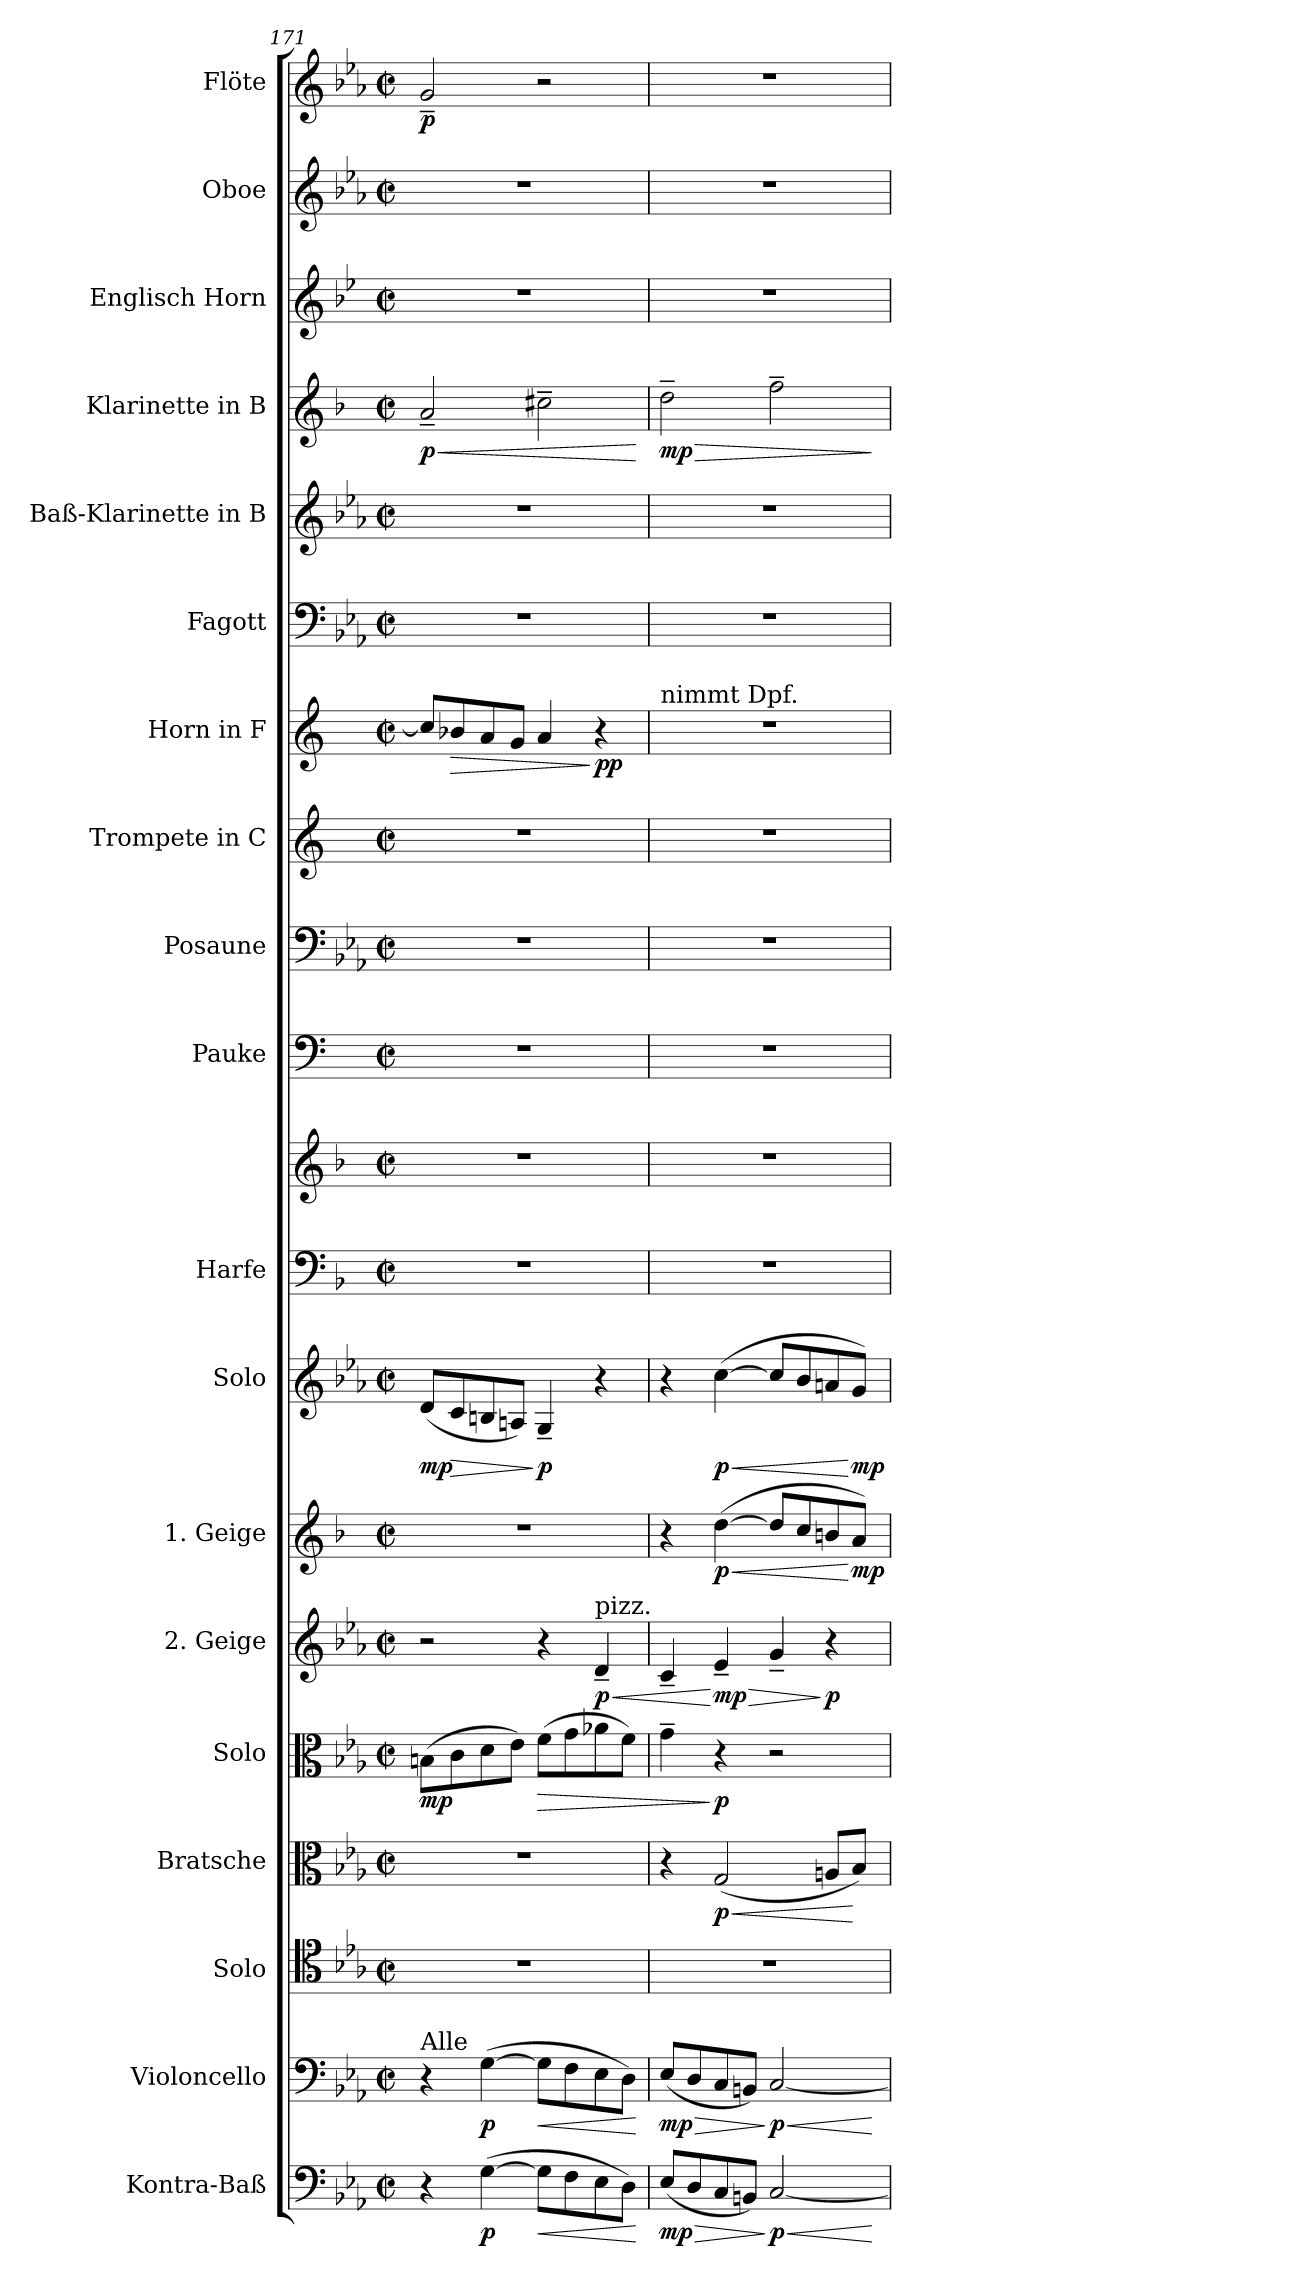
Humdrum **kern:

**kern	**dynam	**kern	**dynam	**kern	**kern	**dynam	**kern	**dynam	**kern	**dynam	**kern	**dynam	**kern	**dynam	**kern	**kern	**kern	**kern	**kern	**kern	**dynam	**kern	**kern	**kern	**dynam	**kern	**kern	**kern	**dynam
*part19	*part19	*part18	*part18	*part17	*part16	*part16	*part15	*part15	*part14	*part14	*part13	*part13	*part12	*part12	*part11	*part11	*part10	*part9	*part8	*part7	*part7	*part6	*part5	*part4	*part4	*part3	*part2	*part1	*part1
*staff20	*staff20	*staff19	*staff19	*staff18	*staff17	*staff17	*staff16	*staff16	*staff15	*staff15	*staff14	*staff14	*staff13	*staff13	*staff12	*staff11	*staff10	*staff9	*staff8	*staff7	*staff7	*staff6	*staff5	*staff4	*staff4	*staff3	*staff2	*staff1	*staff1
*I"Kontra-Baß	*	*I"Violoncello	*	*I"Solo	*I"Bratsche	*	*I"Solo	*	*I"2. Geige	*	*I"1. Geige	*	*I"Solo	*	*I"Harfe	*	*I"Pauke	*I"Posaune	*I"Trompete in C	*I"Horn in F	*	*I"Fagott	*I"Baß-Klarinette in B	*I"Klarinette in B	*	*I"Englisch Horn	*I"Oboe	*I"Flöte	*
*	*	*I'Vlc.	*	*I'Solo	*I'Br.	*	*I'Solo	*	*I'2. Gg	*	*I'1. Gg.	*	*I'Solo	*	*I'Hrf.	*	*I'Pk.	*I'Pos.	*I'Trp.	*I'Hr. F	*	*I'Fg.	*	*I'Kl. B	*	*I'E. H.	*I'Ob.	*I'Fl.	*
!!LO:PB:g=z
*clefF4	*	*clefF4	*	*clefC4	*clefC3	*	*clefC3	*	*clefG2	*	*clefG2	*	*clefG2	*	*clefF4	*clefG2	*clefF4	*clefF4	*clefG2	*clefG2	*	*clefF4	*clefG2	*clefG2	*	*clefG2	*clefG2	*clefG2	*
*ITrd7c12	*	*	*	*	*	*	*	*	*	*	*ITrd1c2	*	*	*	*ITrd1c2	*ITrd1c2	*	*	*	*ITrd4c7	*	*	*ITrd8c14	*ITrd1c2	*	*ITrd4c7	*	*	*
*k[b-e-a-]	*	*k[b-e-a-]	*	*k[b-e-a-]	*k[b-e-a-]	*	*k[b-e-a-]	*	*k[b-e-a-]	*	*k[b-e-a-]	*	*k[b-e-a-]	*	*k[b-e-a-]	*k[b-e-a-]	*k[]	*k[b-e-a-]	*k[]	*k[b-]	*	*k[b-e-a-]	*k[b-e-a-]	*k[b-e-a-]	*	*k[b-e-a-]	*k[b-e-a-]	*k[b-e-a-]	*
*M2/2	*	*M2/2	*	*M2/2	*M2/2	*	*M2/2	*	*M2/2	*	*M2/2	*	*M2/2	*	*M2/2	*M2/2	*M2/2	*M2/2	*M2/2	*M2/2	*	*M2/2	*M2/2	*M2/2	*	*M2/2	*M2/2	*M2/2	*
*met(c|)	*	*met(c|)	*	*met(c|)	*met(c|)	*	*met(c|)	*	*met(c|)	*	*met(c|)	*	*met(c|)	*	*met(c|)	*met(c|)	*met(c|)	*met(c|)	*met(c|)	*met(c|)	*	*met(c|)	*met(c|)	*met(c|)	*	*met(c|)	*met(c|)	*met(c|)	*
=171	=171	=171	=171	=171	=171	=171	=171	=171	=171	=171	=171	=171	=171	=171	=171	=171	=171	=171	=171	=171	=171	=171	=171	=171	=171	=171	=171	=171	=171
!	!	!LO:TX:a:t=Alle	!	!	!	!	!	!	!	!	!	!	!	!	!	!	!	!	!	!	!	!	!	!	!	!	!	!	!
!	!	!	!	!	!	!	!	!LO:DY:b	!	!	!	!	!	!LO:DY:b	!	!	!	!	!	!	!	!	!	!	!LO:HP:b	!	!	!	!
!	!	!	!	!	!	!	!	!	!	!	!	!	!	!	!	!	!	!	!	!	!	!	!	!	!LO:DY:n=1:b	!	!	!	!LO:DY:b
4r	.	4r	.	1r	1r	.	(>8Bn\L	mp	2r	.	1r	.	(<8d/L	mp	1r	1r	1r	1r	1r	8f/L]	.	1r	1r	2g~/	< p	1r	1r	2g~/	p
!	!	!	!	!	!	!	!	!	!	!	!	!	!	!LO:HP:b	!	!	!	!	!	!	!LO:HP:b	!	!	!	!	!	!	!	!
.	.	.	.	.	.	.	8c\	.	.	.	.	.	8c/	>	.	.	.	.	.	8e-X/	>	.	.	.	.	.	.	.	.
!	!LO:DY:b	!	!LO:DY:b	!	!	!	!	!	!	!	!	!	!	!	!	!	!	!	!	!	!	!	!	!	!	!	!	!	!
(>[4GG\	p	(>[4G\	p	.	.	.	8d\	.	.	.	.	.	8Bn/	.	.	.	.	.	.	8d/	.	.	.	.	.	.	.	.	.
.	.	.	.	.	.	.	8e-\J)	.	.	.	.	.	8An/J)	.	.	.	.	.	.	8c/J	.	.	.	.	.	.	.	.	.
!	!LO:HP:b	!	!LO:HP:b	!	!	!	!	!LO:HP:b	!	!	!	!	!	!LO:DY:n=1:b	!	!	!	!	!	!	!	!	!	!	!	!	!	!	!
8GG\L]	<	8G\L]	<	.	.	.	(>8f\L	>	4r	.	.	.	4G~/	] p	.	.	.	.	.	4d/	.	.	.	2bn~\	.	.	.	2r	.
8FF\	.	8F\	.	.	.	.	8g\	.	.	.	.	.	.	.	.	.	.	.	.	.	.	.	.	.	.	.	.	.	.
!	!	!	!	!	!	!	!	!	!LO:TX:a:t=pizz.	!	!	!	!	!	!	!	!	!	!	!	!	!	!	!	!	!	!	!	!
!	!	!	!	!	!	!	!	!	!	!LO:HP:b	!	!	!	!	!	!	!	!	!	!	!	!	!	!	!	!	!	!	!
!	!	!	!	!	!	!	!	!	!	!LO:DY:n=1:b	!	!	!	!	!	!	!	!	!	!	!LO:DY:n=1:b	!	!	!	!	!	!	!	!
8EE-\	.	8E-\	.	.	.	.	8a-X\	.	4d~/	< p	.	.	4r	.	.	.	.	.	.	4r	] pp	.	.	.	.	.	.	.	.
8DD\J)	.	8D\J)	.	.	.	.	8f\J)	.	.	.	.	.	.	.	.	.	.	.	.	.	.	.	.	.	.	.	.	.	.
.	[	.	[	.	.	.	.	.	.	.	.	.	.	.	.	.	.	.	.	.	.	.	.	.	[	.	.	.	.
=172	=172	=172	=172	=172	=172	=172	=172	=172	=172	=172	=172	=172	=172	=172	=172	=172	=172	=172	=172	=172	=172	=172	=172	=172	=172	=172	=172	=172	=172
!	!	!	!	!	!	!	!	!	!	!	!	!	!	!	!	!	!	!	!	!LO:TX:a:t=nimmt Dpf.	!	!	!	!	!	!	!	!	!
!	!LO:HP:b	!	!LO:HP:b	!	!	!	!	!	!	!	!	!	!	!	!	!	!	!	!	!	!	!	!	!	!LO:HP:b	!	!	!	!
!	!LO:DY:n=1:b	!	!LO:DY:n=1:b	!	!	!	!	!	!	!	!	!	!	!	!	!	!	!	!	!	!	!	!	!	!LO:DY:n=1:b	!	!	!	!
(<8EE-/L	> mp	(<8E-/L	> mp	1r	4r	.	4g~\	.	4c~/	.	4r	.	4r	.	1r	1r	1r	1r	1r	1r	.	1r	1r	2cc~\	> mp	1r	1r	1r	.
8DD/	.	8D/	.	.	.	.	.	.	.	.	.	.	.	.	.	.	.	.	.	.	.	.	.	.	.	.	.	.	.
!	!	!	!	!	!	!LO:HP:b	!	!	!	!LO:HP:n=1:b	!	!LO:HP:b	!	!LO:HP:b	!	!	!	!	!	!	!	!	!	!	!	!	!	!	!
!	!	!	!	!	!	!LO:DY:n=1:b	!	!LO:DY:n=1:b	!	!LO:DY:n=1:b	!	!LO:DY:n=1:b	!	!LO:DY:n=1:b	!	!	!	!	!	!	!	!	!	!	!	!	!	!	!
8CC/	.	8C/	.	.	(<2G/	< p	4r	] p	4e-~/	[ > mp	(>[4cc\	< p	(>[4cc\	< p	.	.	.	.	.	.	.	.	.	.	.	.	.	.	.
8BBBn/J)	.	8BBn/J)	.	.	.	.	.	.	.	.	.	.	.	.	.	.	.	.	.	.	.	.	.	.	.	.	.	.	.
!	!LO:HP:n=1:b	!	!LO:HP:n=1:b	!	!	!	!	!	!	!	!	!	!	!	!	!	!	!	!	!	!	!	!	!	!	!	!	!	!
!	!LO:DY:n=2:b	!	!LO:DY:n=2:b	!	!	!	!	!	!	!	!	!	!	!	!	!	!	!	!	!	!	!	!	!	!	!	!	!	!
[2CC/	] < p	[2C/	] < p	.	.	.	2r	.	4g~/	.	8cc/L]	.	8cc/L]	.	.	.	.	.	.	.	.	.	.	2ee-~\	.	.	.	.	.
.	.	.	.	.	.	.	.	.	.	.	8b-/	.	8b-/	.	.	.	.	.	.	.	.	.	.	.	.	.	.	.	.
!	!	!	!	!	!	!	!	!	!	!LO:DY:n=2:b	!	!	!	!	!	!	!	!	!	!	!	!	!	!	!	!	!	!	!
.	.	.	.	.	8An/L	.	.	.	4r	] p	8an/	.	8an/	.	.	.	.	.	.	.	.	.	.	.	.	.	.	.	.
!	!	!	!	!	!	!	!	!	!	!	!	!LO:DY:n=2:b	!	!LO:DY:n=2:b	!	!	!	!	!	!	!	!	!	!	!	!	!	!	!
.	.	.	.	.	8B-/J)	[	.	.	.	.	8g/J)	[ mp	8g/J)	[ mp	.	.	.	.	.	.	.	.	.	.	.	.	.	.	.
.	[	.	[	.	.	.	.	.	.	.	.	.	.	.	.	.	.	.	.	.	.	.	.	.	]	.	.	.	.
=	=	=	=	=	=	=	=	=	=	=	=	=	=	=	=	=	=	=	=	=	=	=	=	=	=	=	=	=	=
*-	*-	*-	*-	*-	*-	*-	*-	*-	*-	*-	*-	*-	*-	*-	*-	*-	*-	*-	*-	*-	*-	*-	*-	*-	*-	*-	*-	*-	*-
